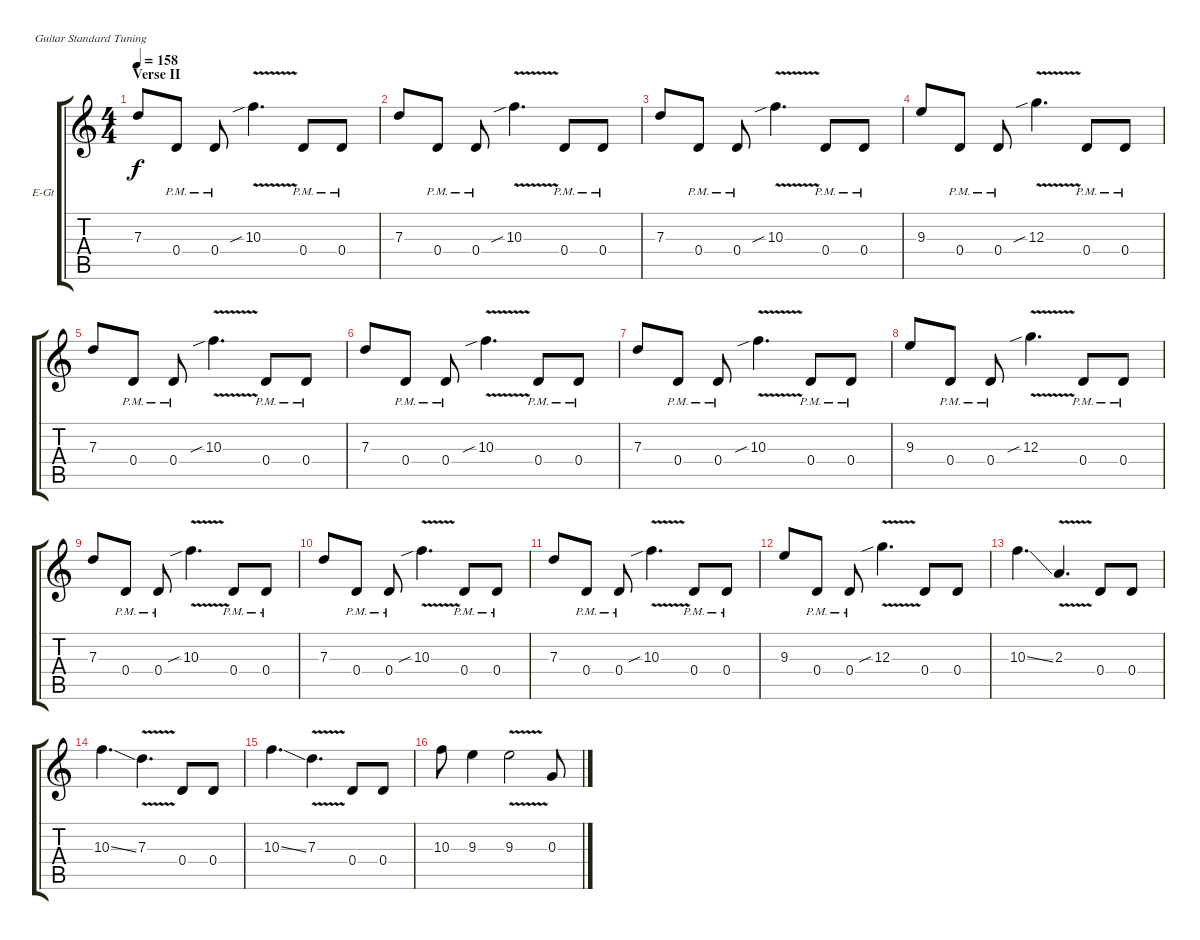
\bracketExtendMode groupsimilarinstruments
\firstSystemTrackNameOrientation horizontal
\otherSystemsTrackNameOrientation horizontal
\track ("Guitar +" "E-Gt") {instrument distortionguitar}
\staff {score tabs}
\tuning (E4 B3 G3 D3 A2 E2)
\ts (4 4)
\section ("" "Verse II")
\tempo 158
\clef g2
\ks c
7.3.8{dy f} 0.4{pm}.8 0.4{pm}.8 10.3{v sib}.4{d} 0.4{pm}.8 0.4{pm}.8 |
7.3.8 0.4{pm}.8 0.4{pm}.8 10.3{v sib}.4{d} 0.4{pm}.8 0.4{pm}.8 |
7.3.8 0.4{pm}.8 0.4{pm}.8 10.3{v sib}.4{d} 0.4{pm}.8 0.4{pm}.8 |
9.3.8 0.4{pm}.8 0.4{pm}.8 12.3{v sib}.4{d} 0.4{pm}.8 0.4{pm}.8 |
7.3.8 0.4{pm}.8 0.4{pm}.8 10.3{v sib}.4{d} 0.4{pm}.8 0.4{pm}.8 |
7.3.8 0.4{pm}.8 0.4{pm}.8 10.3{v sib}.4{d} 0.4{pm}.8 0.4{pm}.8 |
7.3.8 0.4{pm}.8 0.4{pm}.8 10.3{v sib}.4{d} 0.4{pm}.8 0.4{pm}.8 |
9.3.8 0.4{pm}.8 0.4{pm}.8 12.3{v sib}.4{d} 0.4{pm}.8 0.4{pm}.8 |
7.3.8 0.4{pm}.8 0.4{pm}.8 10.3{v sib}.4{d} 0.4{pm}.8 0.4{pm}.8 |
7.3.8 0.4{pm}.8 0.4{pm}.8 10.3{v sib}.4{d} 0.4{pm}.8 0.4{pm}.8 |
7.3.8 0.4{pm}.8 0.4{pm}.8 10.3{v sib}.4{d} 0.4{pm}.8 0.4{pm}.8 |
9.3.8 0.4{pm}.8 0.4{pm}.8 12.3{v sib}.4{d} 0.4.8 0.4.8 |
10.3{ss}.4{d} 2.3{v}.4{d} 0.4.8 0.4.8 |
10.3{ss}.4{d} 7.3{v}.4{d} 0.4.8 0.4.8 |
10.3{ss}.4{d} 7.3{v}.4{d} 0.4.8 0.4.8 |
10.3.8 9.3.4 9.3{v}.2 0.3.8
